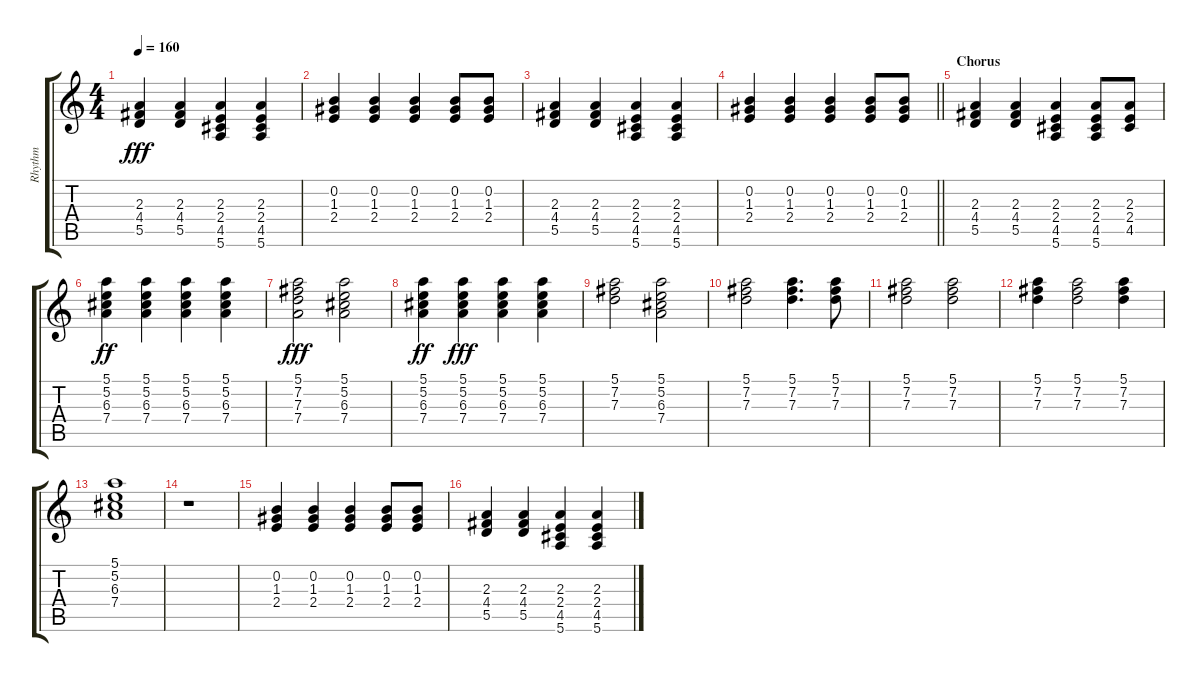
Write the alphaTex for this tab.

\track ("Rhythm" "Rhythm") {instrument acousticguitarsteel}
\staff {score tabs}
\tuning (E4 B3 G3 D3 A2 E2) {hide}
\ts (4 4)
\tempo 160
\clef g2
\ks c
(2.3 4.4 5.5).4{dy fff} (2.3 4.4 5.5).4 (2.3 2.4 4.5 5.6).4 (2.3 2.4 4.5 5.6).4 |
(0.2 1.3 2.4).4 (0.2 1.3 2.4).4 (0.2 1.3 2.4).4 (0.2 1.3 2.4).8 (0.2 1.3 2.4).8 |
(2.3 4.4 5.5).4 (2.3 4.4 5.5).4 (2.3 2.4 4.5 5.6).4 (2.3 2.4 4.5 5.6).4 |
\barLineRight lightlight
(0.2 1.3 2.4).4 (0.2 1.3 2.4).4 (0.2 1.3 2.4).4 (0.2 1.3 2.4).8 (0.2 1.3 2.4).8 |
\section ("" "Chorus")
(2.3 4.4 5.5).4 (2.3 4.4 5.5).4 (2.3 2.4 4.5 5.6).4 (2.3 2.4 4.5 5.6).8 (2.3 2.4 4.5).8 |
(5.1 5.2 6.3 7.4).4{dy ff} (5.1 5.2 6.3 7.4).4 (5.1 5.2 6.3 7.4).4 (5.1 5.2 6.3 7.4).4 |
(5.1 7.2 7.3 7.4).2{dy fff} (5.1 5.2 6.3 7.4).2 |
(5.1 5.2 6.3 7.4).4{dy ff} (5.1 5.2 6.3 7.4).4{dy fff} (5.1 5.2 6.3 7.4).4 (5.1 5.2 6.3 7.4).4 |
(5.1 7.2 7.3).2 (5.1 5.2 6.3 7.4).2 |
(5.1 7.2 7.3).2 (5.1 7.2 7.3).4{d} (5.1 7.2 7.3).8 |
(5.1 7.2 7.3).2 (5.1 7.2 7.3).2 |
(5.1 7.2 7.3).4 (5.1 7.2 7.3).2 (5.1 7.2 7.3).4 |
(5.1 5.2 6.3 7.4).1 |
r.1 |
(0.2 1.3 2.4).4 (0.2 1.3 2.4).4 (0.2 1.3 2.4).4 (0.2 1.3 2.4).8 (0.2 1.3 2.4).8 |
(2.3 4.4 5.5).4 (2.3 4.4 5.5).4 (2.3 2.4 4.5 5.6).4 (2.3 2.4 4.5 5.6).4
